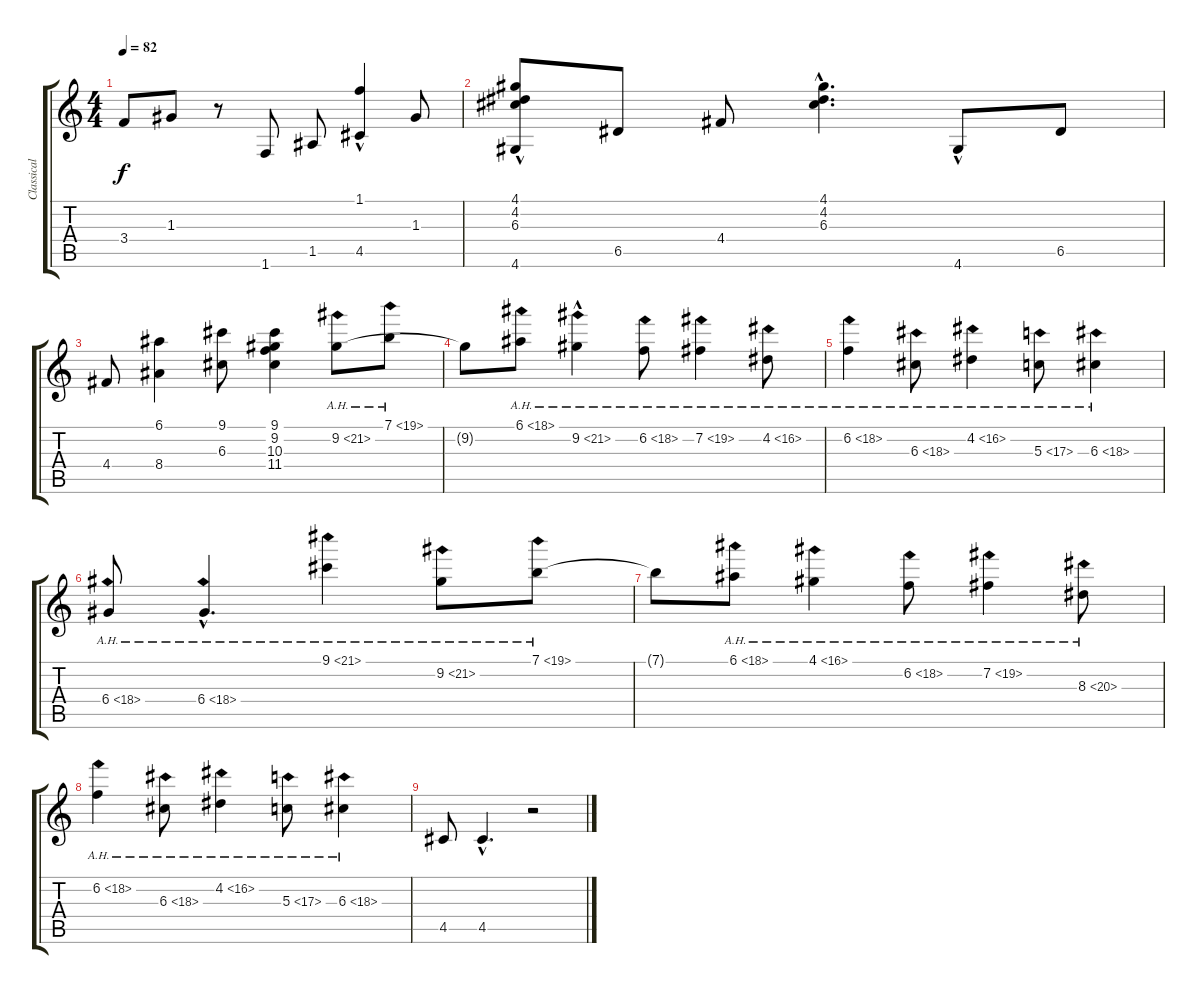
\track ("Classical guitar" "Classical ") {instrument acousticguitarnylon}
\staff {score tabs}
\tuning (E4 B3 G3 D3 A2 E2) {hide}
\ts (4 4)
\tempo 82
\clef g2
\ks c
3.4.8{dy f} 1.3.8 r.8 1.6.8 1.5.8 (1.1 4.5{hac}).4 1.3.8 |
(4.1{hac} 4.2{hac} 6.3{hac} 4.6{hac}).8 6.5.8 4.4.8 (4.1{hac} 4.2{hac} 6.3{hac}).4{d} 4.6{hac}.8 6.5.8 |
4.4.8 (6.1 8.4).4 (9.1 6.3).8 (9.1 9.2 10.3 11.4).4{balance 16} 9.2{ah 12}.8{balance 15} 7.1{ah 12}.8{balance 15} |
9.2{t}.8 6.1{ah 12}.8{balance 14} 9.2{ah 12 hac}.4{balance 14} 6.2{ah 12}.8{balance 13} 7.2{ah 12}.4{balance 13} 4.2{ah 12}.8{balance 12} |
6.2{ah 12}.4{balance 12} 6.3{ah 12}.8{balance 11} 4.2{ah 12}.4{balance 11} 5.3{ah 12}.8{balance 10} 6.3{ah 12}.4{balance 10} |
6.4{ah 12}.8{balance 9} 6.4{ah 12 hac}.4{d balance 9} 9.1{ah 12}.4{balance 8} 9.2{ah 12}.8{balance 7} 7.1{ah 12}.8{balance 7} |
7.1{t}.8 6.1{ah 12}.8{balance 6} 4.1{ah 12}.4{balance 6} 6.2{ah 12}.8{balance 5} 7.2{ah 12}.4{balance 5} 8.3{ah 12}.8{balance 4} |
6.2{ah 12}.4{balance 4} 6.3{ah 12}.8{balance 3} 4.2{ah 12}.4{balance 3} 5.3{ah 12}.8{balance 2} 6.3{ah 12}.4{balance 2} |
4.5.8{balance 1} 4.5{hac}.4{d balance 1} r.2
